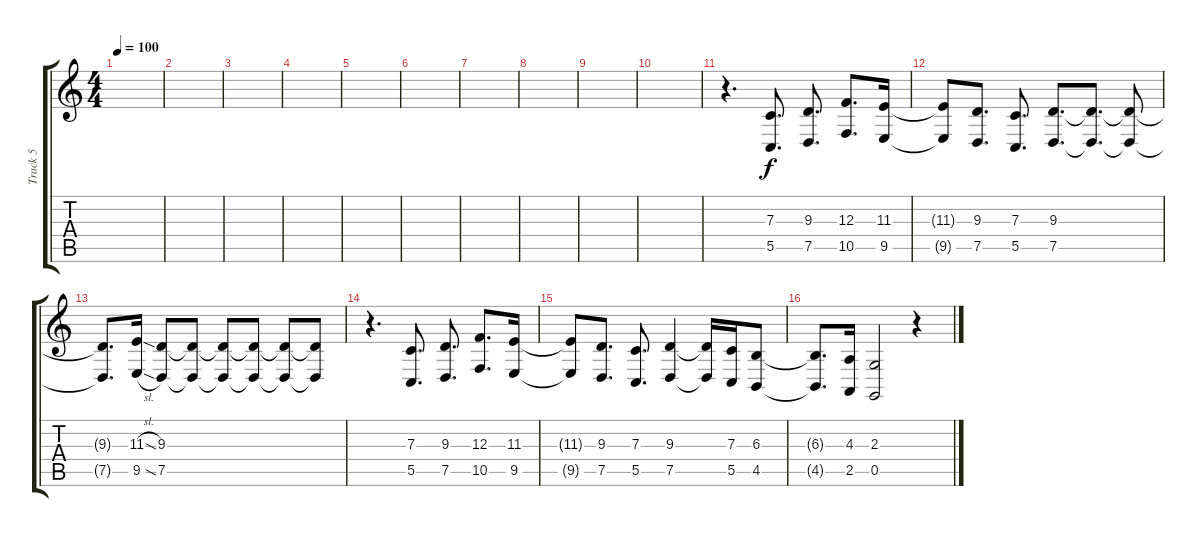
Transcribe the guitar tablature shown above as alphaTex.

\track ("Track 5" "Track 5") {instrument choiraahs}
\staff {score tabs}
\tuning (D4 A3 F3 C3 G2 C2) {hide}
\ts (4 4)
\tempo 100
\clef g2
\ks c
|
|
|
|
|
|
|
|
|
|
r.4{d} (7.3 5.5).8{d} (9.3 7.5).8{d} (12.3 10.5).8{d} (11.3 9.5).16 |
(11.3{t} 9.5{t}).8 (9.3 7.5).8{d} (7.3 5.5).8{d} (9.3 7.5).8{d} (9.3{t} 7.5{t}).8{d} (9.3{t} 7.5{t}).8 |
(9.3{t} 7.5{t}).8{d} (11.3{sl} 9.5{sl}).16 (9.3 7.5).8 (9.3{t} 7.5{t}).8 (9.3{t} 7.5{t}).8 (9.3{t} 7.5{t}).8 (9.3{t} 7.5{t}).8 (9.3{t} 7.5{t}).8 |
r.4{d} (7.3 5.5).8{d} (9.3 7.5).8{d} (12.3 10.5).8{d} (11.3 9.5).16 |
(11.3{t} 9.5{t}).8 (9.3 7.5).8{d} (7.3 5.5).8{d} (9.3 7.5).4 (9.3{t} 7.5{t}).16 (7.3 5.5).16 (6.3 4.5).8 |
(6.3{t} 4.5{t}).8{d} (4.3 2.5).16 (2.3 0.5).2 r.4
